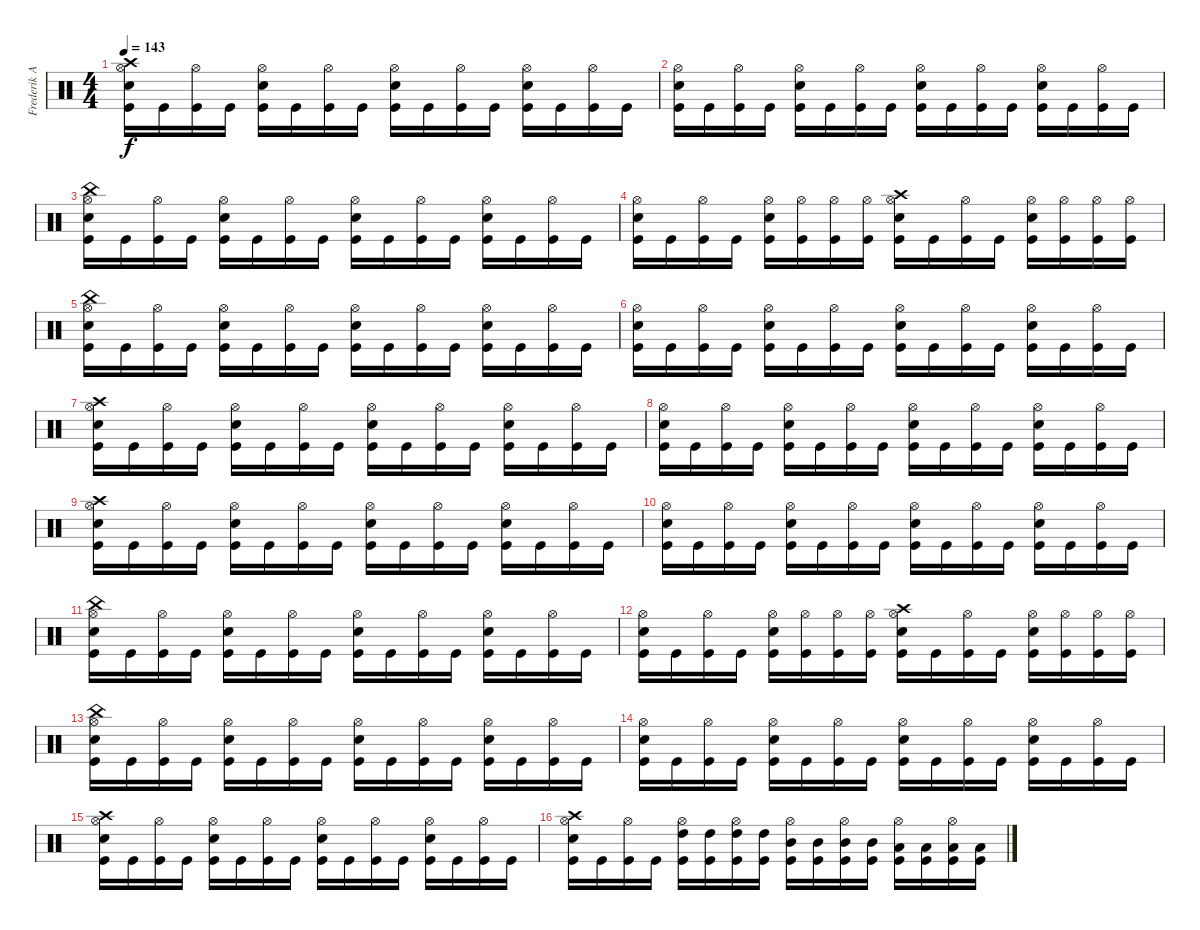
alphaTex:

\track ("Frederik Andersson" "Frederik A") {instrument percussion}
\staff {score}
\articulation defaults
\ts (4 4)
\tempo 143
\clef neutral
\ks c
("Crash high (hit)" "Hi-Hat (open)" "Snare (hit) 2" "Kick (hit)").16{dy f} "Kick (hit)".16 ("Hi-Hat (open)" "Kick (hit)").16 "Kick (hit)".16 ("Hi-Hat (open)" "Snare (hit) 2" "Kick (hit)").16 "Kick (hit)".16 ("Hi-Hat (open)" "Kick (hit)").16 "Kick (hit)".16 ("Hi-Hat (open)" "Snare (hit) 2" "Kick (hit)").16 "Kick (hit)".16 ("Hi-Hat (open)" "Kick (hit)").16 "Kick (hit)".16 ("Hi-Hat (open)" "Snare (hit) 2" "Kick (hit)").16 "Kick (hit)".16 ("Hi-Hat (open)" "Kick (hit)").16 "Kick (hit)".16 |
("Hi-Hat (open)" "Snare (hit) 2" "Kick (hit)").16 "Kick (hit)".16 ("Hi-Hat (open)" "Kick (hit)").16 "Kick (hit)".16 ("Hi-Hat (open)" "Snare (hit) 2" "Kick (hit)").16 "Kick (hit)".16 ("Hi-Hat (open)" "Kick (hit)").16 "Kick (hit)".16 ("Hi-Hat (open)" "Snare (hit) 2" "Kick (hit)").16 "Kick (hit)".16 ("Hi-Hat (open)" "Kick (hit)").16 "Kick (hit)".16 ("Hi-Hat (open)" "Snare (hit) 2" "Kick (hit)").16 "Kick (hit)".16 ("Hi-Hat (open)" "Kick (hit)").16 "Kick (hit)".16 |
("China (hit)" "Hi-Hat (open)" "Snare (hit) 2" "Kick (hit)").16 "Kick (hit)".16 ("Hi-Hat (open)" "Kick (hit)").16 "Kick (hit)".16 ("Hi-Hat (open)" "Snare (hit) 2" "Kick (hit)").16 "Kick (hit)".16 ("Hi-Hat (open)" "Kick (hit)").16 "Kick (hit)".16 ("Hi-Hat (open)" "Snare (hit) 2" "Kick (hit)").16 "Kick (hit)".16 ("Hi-Hat (open)" "Kick (hit)").16 "Kick (hit)".16 ("Hi-Hat (open)" "Snare (hit) 2" "Kick (hit)").16 "Kick (hit)".16 ("Hi-Hat (open)" "Kick (hit)").16 "Kick (hit)".16 |
("Hi-Hat (open)" "Snare (hit) 2" "Kick (hit)").16 "Kick (hit)".16 ("Hi-Hat (open)" "Kick (hit)").16 "Kick (hit)".16 ("Hi-Hat (open)" "Snare (hit) 2" "Kick (hit)").16 ("Hi-Hat (open)" "Kick (hit)").16 ("Hi-Hat (open)" "Kick (hit)").16 ("Hi-Hat (open)" "Kick (hit)").16 ("Crash high (hit)" "Hi-Hat (open)" "Snare (hit) 2" "Kick (hit)").16 "Kick (hit)".16 ("Hi-Hat (open)" "Kick (hit)").16 "Kick (hit)".16 ("Hi-Hat (open)" "Snare (hit) 2" "Kick (hit)").16 ("Hi-Hat (open)" "Kick (hit)").16 ("Hi-Hat (open)" "Kick (hit)").16 ("Hi-Hat (open)" "Kick (hit)").16 |
("China (hit)" "Hi-Hat (open)" "Snare (hit) 2" "Kick (hit)").16 "Kick (hit)".16 ("Hi-Hat (open)" "Kick (hit)").16 "Kick (hit)".16 ("Hi-Hat (open)" "Snare (hit) 2" "Kick (hit)").16 "Kick (hit)".16 ("Hi-Hat (open)" "Kick (hit)").16 "Kick (hit)".16 ("Hi-Hat (open)" "Snare (hit) 2" "Kick (hit)").16 "Kick (hit)".16 ("Hi-Hat (open)" "Kick (hit)").16 "Kick (hit)".16 ("Hi-Hat (open)" "Snare (hit) 2" "Kick (hit)").16 "Kick (hit)".16 ("Hi-Hat (open)" "Kick (hit)").16 "Kick (hit)".16 |
("Hi-Hat (open)" "Snare (hit) 2" "Kick (hit)").16 "Kick (hit)".16 ("Hi-Hat (open)" "Kick (hit)").16 "Kick (hit)".16 ("Hi-Hat (open)" "Snare (hit) 2" "Kick (hit)").16 "Kick (hit)".16 ("Hi-Hat (open)" "Kick (hit)").16 "Kick (hit)".16 ("Hi-Hat (open)" "Snare (hit) 2" "Kick (hit)").16 "Kick (hit)".16 ("Hi-Hat (open)" "Kick (hit)").16 "Kick (hit)".16 ("Hi-Hat (open)" "Snare (hit) 2" "Kick (hit)").16 "Kick (hit)".16 ("Hi-Hat (open)" "Kick (hit)").16 "Kick (hit)".16 |
("Crash high (hit)" "Hi-Hat (open)" "Snare (hit) 2" "Kick (hit)").16 "Kick (hit)".16 ("Hi-Hat (open)" "Kick (hit)").16 "Kick (hit)".16 ("Hi-Hat (open)" "Snare (hit) 2" "Kick (hit)").16 "Kick (hit)".16 ("Hi-Hat (open)" "Kick (hit)").16 "Kick (hit)".16 ("Hi-Hat (open)" "Snare (hit) 2" "Kick (hit)").16 "Kick (hit)".16 ("Hi-Hat (open)" "Kick (hit)").16 "Kick (hit)".16 ("Hi-Hat (open)" "Snare (hit) 2" "Kick (hit)").16 "Kick (hit)".16 ("Hi-Hat (open)" "Kick (hit)").16 "Kick (hit)".16 |
("Hi-Hat (open)" "Snare (hit) 2" "Kick (hit)").16 "Kick (hit)".16 ("Hi-Hat (open)" "Kick (hit)").16 "Kick (hit)".16 ("Hi-Hat (open)" "Snare (hit) 2" "Kick (hit)").16 "Kick (hit)".16 ("Hi-Hat (open)" "Kick (hit)").16 "Kick (hit)".16 ("Hi-Hat (open)" "Snare (hit) 2" "Kick (hit)").16 "Kick (hit)".16 ("Hi-Hat (open)" "Kick (hit)").16 "Kick (hit)".16 ("Hi-Hat (open)" "Snare (hit) 2" "Kick (hit)").16 "Kick (hit)".16 ("Hi-Hat (open)" "Kick (hit)").16 "Kick (hit)".16 |
("Crash high (hit)" "Hi-Hat (open)" "Snare (hit) 2" "Kick (hit)").16 "Kick (hit)".16 ("Hi-Hat (open)" "Kick (hit)").16 "Kick (hit)".16 ("Hi-Hat (open)" "Snare (hit) 2" "Kick (hit)").16 "Kick (hit)".16 ("Hi-Hat (open)" "Kick (hit)").16 "Kick (hit)".16 ("Hi-Hat (open)" "Snare (hit) 2" "Kick (hit)").16 "Kick (hit)".16 ("Hi-Hat (open)" "Kick (hit)").16 "Kick (hit)".16 ("Hi-Hat (open)" "Snare (hit) 2" "Kick (hit)").16 "Kick (hit)".16 ("Hi-Hat (open)" "Kick (hit)").16 "Kick (hit)".16 |
("Hi-Hat (open)" "Snare (hit) 2" "Kick (hit)").16 "Kick (hit)".16 ("Hi-Hat (open)" "Kick (hit)").16 "Kick (hit)".16 ("Hi-Hat (open)" "Snare (hit) 2" "Kick (hit)").16 "Kick (hit)".16 ("Hi-Hat (open)" "Kick (hit)").16 "Kick (hit)".16 ("Hi-Hat (open)" "Snare (hit) 2" "Kick (hit)").16 "Kick (hit)".16 ("Hi-Hat (open)" "Kick (hit)").16 "Kick (hit)".16 ("Hi-Hat (open)" "Snare (hit) 2" "Kick (hit)").16 "Kick (hit)".16 ("Hi-Hat (open)" "Kick (hit)").16 "Kick (hit)".16 |
("China (hit)" "Hi-Hat (open)" "Snare (hit) 2" "Kick (hit)").16 "Kick (hit)".16 ("Hi-Hat (open)" "Kick (hit)").16 "Kick (hit)".16 ("Hi-Hat (open)" "Snare (hit) 2" "Kick (hit)").16 "Kick (hit)".16 ("Hi-Hat (open)" "Kick (hit)").16 "Kick (hit)".16 ("Hi-Hat (open)" "Snare (hit) 2" "Kick (hit)").16 "Kick (hit)".16 ("Hi-Hat (open)" "Kick (hit)").16 "Kick (hit)".16 ("Hi-Hat (open)" "Snare (hit) 2" "Kick (hit)").16 "Kick (hit)".16 ("Hi-Hat (open)" "Kick (hit)").16 "Kick (hit)".16 |
("Hi-Hat (open)" "Snare (hit) 2" "Kick (hit)").16 "Kick (hit)".16 ("Hi-Hat (open)" "Kick (hit)").16 "Kick (hit)".16 ("Hi-Hat (open)" "Snare (hit) 2" "Kick (hit)").16 ("Hi-Hat (open)" "Kick (hit)").16 ("Hi-Hat (open)" "Kick (hit)").16 ("Hi-Hat (open)" "Kick (hit)").16 ("Crash high (hit)" "Hi-Hat (open)" "Snare (hit) 2" "Kick (hit)").16 "Kick (hit)".16 ("Hi-Hat (open)" "Kick (hit)").16 "Kick (hit)".16 ("Hi-Hat (open)" "Snare (hit) 2" "Kick (hit)").16 ("Hi-Hat (open)" "Kick (hit)").16 ("Hi-Hat (open)" "Kick (hit)").16 ("Hi-Hat (open)" "Kick (hit)").16 |
("China (hit)" "Hi-Hat (open)" "Snare (hit) 2" "Kick (hit)").16 "Kick (hit)".16 ("Hi-Hat (open)" "Kick (hit)").16 "Kick (hit)".16 ("Hi-Hat (open)" "Snare (hit) 2" "Kick (hit)").16 "Kick (hit)".16 ("Hi-Hat (open)" "Kick (hit)").16 "Kick (hit)".16 ("Hi-Hat (open)" "Snare (hit) 2" "Kick (hit)").16 "Kick (hit)".16 ("Hi-Hat (open)" "Kick (hit)").16 "Kick (hit)".16 ("Hi-Hat (open)" "Snare (hit) 2" "Kick (hit)").16 "Kick (hit)".16 ("Hi-Hat (open)" "Kick (hit)").16 "Kick (hit)".16 |
("Hi-Hat (open)" "Snare (hit) 2" "Kick (hit)").16 "Kick (hit)".16 ("Hi-Hat (open)" "Kick (hit)").16 "Kick (hit)".16 ("Hi-Hat (open)" "Snare (hit) 2" "Kick (hit)").16 "Kick (hit)".16 ("Hi-Hat (open)" "Kick (hit)").16 "Kick (hit)".16 ("Hi-Hat (open)" "Snare (hit) 2" "Kick (hit)").16 "Kick (hit)".16 ("Hi-Hat (open)" "Kick (hit)").16 "Kick (hit)".16 ("Hi-Hat (open)" "Snare (hit) 2" "Kick (hit)").16 "Kick (hit)".16 ("Hi-Hat (open)" "Kick (hit)").16 "Kick (hit)".16 |
("Crash high (hit)" "Hi-Hat (open)" "Snare (hit) 2" "Kick (hit)").16 "Kick (hit)".16 ("Hi-Hat (open)" "Kick (hit)").16 "Kick (hit)".16 ("Hi-Hat (open)" "Snare (hit) 2" "Kick (hit)").16 "Kick (hit)".16 ("Hi-Hat (open)" "Kick (hit)").16 "Kick (hit)".16 ("Hi-Hat (open)" "Snare (hit) 2" "Kick (hit)").16 "Kick (hit)".16 ("Hi-Hat (open)" "Kick (hit)").16 "Kick (hit)".16 ("Hi-Hat (open)" "Snare (hit) 2" "Kick (hit)").16 "Kick (hit)".16 ("Hi-Hat (open)" "Kick (hit)").16 "Kick (hit)".16 |
("Crash high (hit)" "Hi-Hat (open)" "Snare (hit) 2" "Kick (hit)").16 "Kick (hit)".16 ("Hi-Hat (open)" "Kick (hit)").16 "Kick (hit)".16 ("Hi-Hat (open)" "High Tom (hit)" "Kick (hit)").16 ("High Tom (hit)" "Kick (hit)").16 ("Hi-Hat (open)" "High Tom (hit)" "Kick (hit)").16 ("High Tom (hit)" "Kick (hit)").16 ("Hi-Hat (open)" "Mid Tom (hit)" "Kick (hit)").16 ("Mid Tom (hit)" "Kick (hit)").16 ("Hi-Hat (open)" "Mid Tom (hit)" "Kick (hit)").16 ("Mid Tom (hit)" "Kick (hit)").16 ("Hi-Hat (open)" "Low Tom (hit)" "Kick (hit)").16 ("Low Tom (hit)" "Kick (hit)").16 ("Hi-Hat (open)" "Low Tom (hit)" "Kick (hit)").16 ("Low Tom (hit)" "Kick (hit)").16
